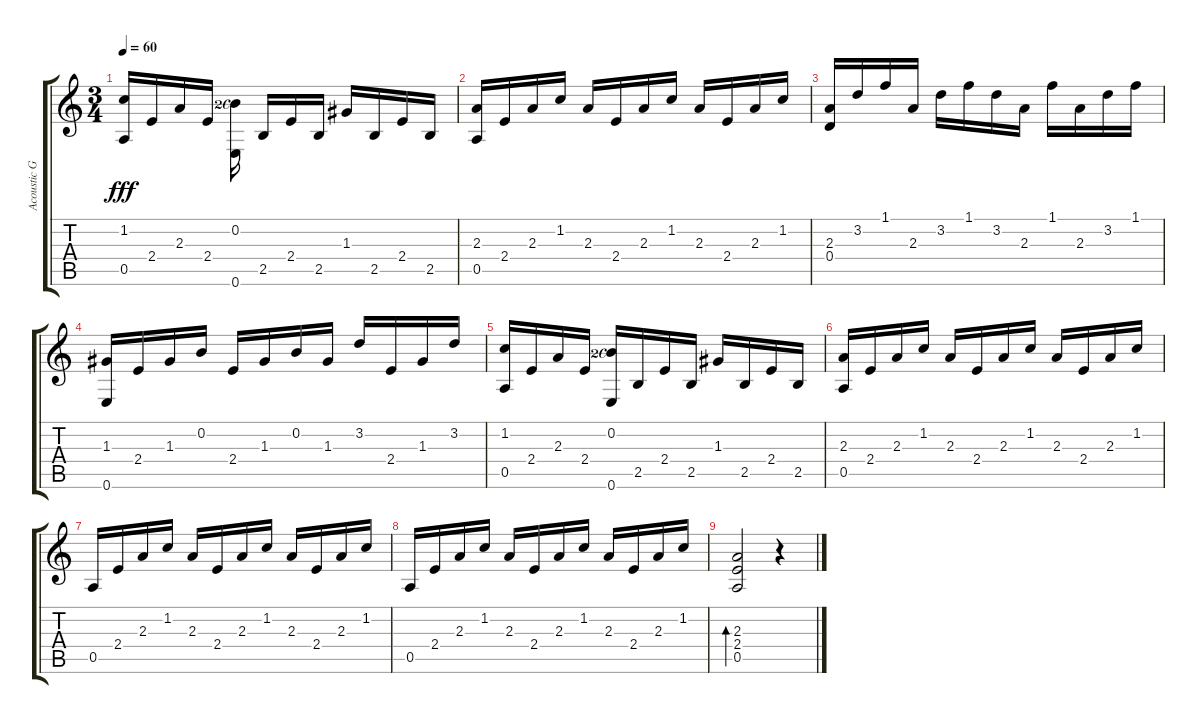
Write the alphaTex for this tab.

\track ("Acoustic Guitar " "Acoustic G") {instrument acousticguitarsteel}
\staff {score tabs}
\tuning (E4 B3 G3 D3 A2 E2) {hide}
\ts (3 4)
\tempo 60
\clef g2
\ks c
(1.2 0.5).16{dy fff} 2.4.16 2.3.16 2.4.16{beam split} (0.2{lf 3 rf 5} 0.6).16{beam Down beam split} 2.5.16 2.4.16 2.5.16 1.3.16 2.5.16 2.4.16 2.5.16 |
(2.3 0.5).16 2.4.16 2.3.16 1.2.16 2.3.16 2.4.16 2.3.16 1.2.16 2.3.16 2.4.16 2.3.16 1.2.16 |
(2.3 0.4).16 3.2.16 1.1.16 2.3.16 3.2.16 1.1.16 3.2.16 2.3.16 1.1.16 2.3.16 3.2.16 1.1.16 |
(1.3 0.6).16 2.4.16 1.3.16 0.2.16 2.4.16 1.3.16 0.2.16 1.3.16 3.2.16 2.4.16 1.3.16 3.2.16 |
(1.2 0.5).16 2.4.16 2.3.16 2.4.16 (0.2{lf 3 rf 5} 0.6).16 2.5.16 2.4.16 2.5.16 1.3.16 2.5.16 2.4.16 2.5.16 |
(2.3 0.5).16 2.4.16 2.3.16 1.2.16 2.3.16 2.4.16 2.3.16 1.2.16 2.3.16 2.4.16 2.3.16 1.2.16 |
0.5.16 2.4.16 2.3.16 1.2.16 2.3.16 2.4.16 2.3.16 1.2.16 2.3.16 2.4.16 2.3.16 1.2.16 |
0.5.16 2.4.16 2.3.16 1.2.16 2.3.16 2.4.16 2.3.16 1.2.16 2.3.16 2.4.16 2.3.16 1.2.16 |
(2.3 2.4 0.5).2{bd 60} r.4
